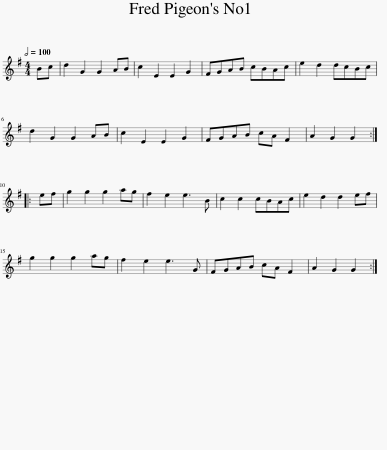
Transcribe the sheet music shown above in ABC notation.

X:1
L:1/8
Q:1/2=100
M:4/4
I:linebreak $
K:G
V:1 treble
V:1
 Bc | d2 G2 G2 AB | c2 E2 E2 G2 | FGAB cBAc | e2 d2 dcBc |$ %5
 d2 G2 G2 AB | c2 E2 E2 G2 | FGAB cA F2 | A2 G2 G2 ::$ ef | %10
 g2 g2 g2 ag | f2 e2 e3 B | c2 c2 cBAc | e2 d2 d2 ef |$ g2 g2 g2 ag | %15
 f2 e2 e3 G | FGAB cA F2 | A2 G2 G2 :| %18
